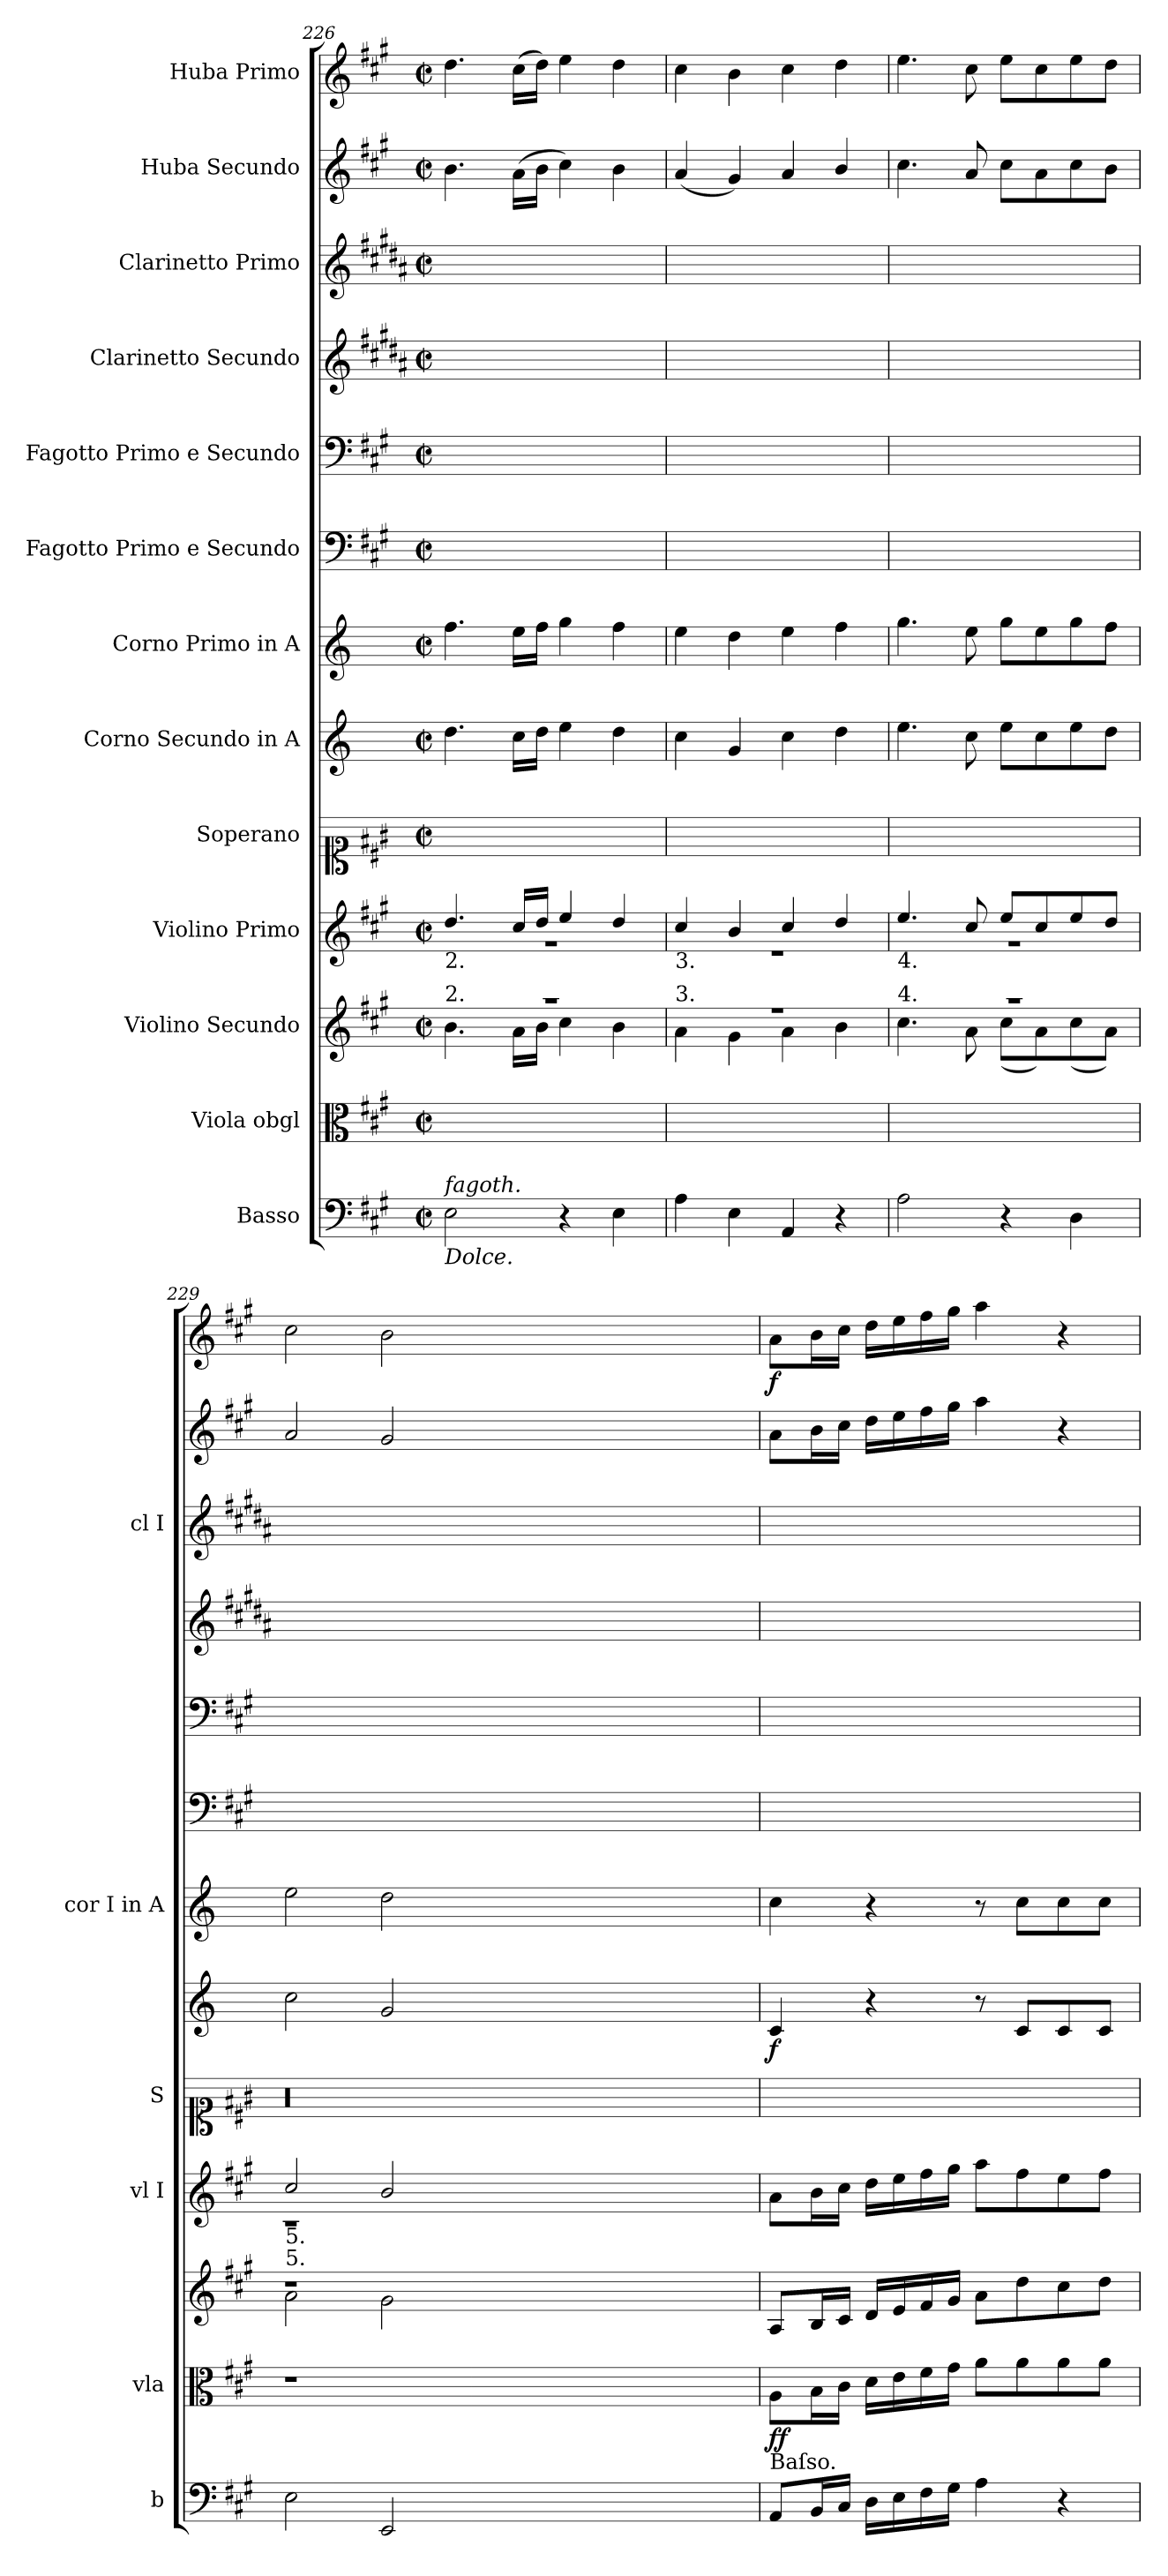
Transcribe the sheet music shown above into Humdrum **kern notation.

**kern	**dynam	**kern	**dynam	**kern	**dynam	**kern	**dynam	**kern	**kern	**dynam	**kern	**dynam	**kern	**kern	**kern	**kern	**kern	**dynam	**kern	**dynam
*part13	*part13	*part12	*part12	*part11	*part11	*part10	*part10	*part9	*part8	*part8	*part7	*part7	*part6	*part5	*part4	*part3	*part2	*part2	*part1	*part1
*staff13	*staff13	*staff12	*staff12	*staff11	*staff11	*staff10	*staff10	*staff9	*staff8	*staff8	*staff7	*staff7	*staff6	*staff5	*staff4	*staff3	*staff2	*staff2	*staff1	*staff1
*I"Basso	*	*I"Viola obgl	*	*I"Violino Secundo	*	*I"Violino Primo	*	*I"Soperano	*I"Corno Secundo in A	*	*I"Corno Primo in A	*	*I"Fagotto Primo e Secundo	*I"Fagotto Primo e Secundo	*I"Clarinetto Secundo	*I"Clarinetto Primo	*I"Huba Secundo	*	*I"Huba Primo	*
*I'b	*	*I'vla	*	*	*	*I'vl I	*	*I'S	*	*	*I'cor I in A	*	*	*	*	*I'cl I	*	*	*	*
*clefF4	*	*clefC3	*	*clefG2	*	*clefG2	*	*clefC1	*clefG2	*	*clefG2	*	*clefF4	*clefF4	*clefG2	*clefG2	*clefG2	*	*clefG2	*
*	*	*	*	*	*	*	*	*	*ITrd2c3	*	*ITrd2c3	*	*	*	*ITrd1c2	*ITrd1c2	*	*	*	*
*k[f#c#g#]	*	*k[f#c#g#]	*	*k[f#c#g#]	*	*k[f#c#g#]	*	*k[f#c#g#]	*k[f#c#g#]	*	*k[f#c#g#]	*	*k[f#c#g#]	*k[f#c#g#]	*k[f#c#g#]	*k[f#c#g#]	*k[f#c#g#]	*	*k[f#c#g#]	*
*A:	*	*A:	*	*A:	*	*A:	*	*A:	*A:	*	*A:	*	*A:	*A:	*A:	*A:	*A:	*	*A:	*
*M2/2	*	*M2/2	*	*M2/2	*	*M2/2	*	*M2/2	*M2/2	*	*M2/2	*	*M2/2	*M2/2	*M2/2	*M2/2	*M2/2	*	*M2/2	*
*met(c|)	*	*met(c|)	*	*met(c|)	*	*met(c|)	*	*met(c|)	*met(c|)	*	*met(c|)	*	*met(c|)	*met(c|)	*met(c|)	*met(c|)	*met(c|)	*	*met(c|)	*
=226	=226	=226	=226	=226	=226	=226	=226	=226	=226	=226	=226	=226	=226	=226	=226	=226	=226	=226	=226	=226
*	*	*	*	*^	*	*^	*	*	*	*	*	*	*	*	*	*	*	*	*	*
!	!	!	!	!	!	!	!LO:TX:b:t=2.	!	!	!	!	!	!	!	!	!	!	!	!	!	!	!
!	!	!	!	!LO:TX:a:t=2.	!	!	!	!	!	!	!	!	!	!	!	!	!	!	!	!	!	!
!LO:TX:b:i:t=Dolce.	!	!	!	!	!	!	!	!	!	!	!	!	!	!	!	!	!	!	!	!	!	!
!LO:TX:a:i:t=fagoth.	!	!	!	!	!	!	!	!	!	!	!	!	!	!	!	!	!	!	!	!	!	!
2E\	.	1ryy	.	1r	4.b!\	.	4.dd!/	1r	.	1ryy	4.b\	.	4.dd\	.	2E\yy	2E\yy	1ryy	1ryy	4.b\	.	4.dd\	.
.	.	.	.	.	16a!\LL	.	16cc#!/LL	.	.	.	16a\LL	.	16cc#\LL	.	.	.	.	.	(16a\LL	.	(16cc#\LL	.
.	.	.	.	.	16b!\JJ	.	16dd!/JJ	.	.	.	16b\JJ	.	16dd\JJ	.	.	.	.	.	16b\JJ	.	16dd\JJ)	.
4r	.	.	.	.	4cc#!\	.	4ee!/	.	.	.	4cc#\	.	4ee\	.	4ryy	4ryy	.	.	4cc#\)	.	4ee\	.
4E\	.	.	.	.	4b!\	.	4dd!/	.	.	.	4b\	.	4dd\	.	4E\yy	4E\yy	.	.	4b\	.	4dd\	.
=227	=227	=227	=227	=227	=227	=227	=227	=227	=227	=227	=227	=227	=227	=227	=227	=227	=227	=227	=227	=227	=227	=227
!	!	!	!	!	!	!	!LO:TX:b:t=3.	!	!	!	!	!	!	!	!	!	!	!	!	!	!	!
!	!	!	!	!LO:TX:a:t=3.	!	!	!	!	!	!	!	!	!	!	!	!	!	!	!	!	!	!
4A\	.	1ryy	.	1r	4a!\	.	4cc#!/	1r	.	1ryy	4a\	.	4cc#\	.	4A\yy	4A\yy	1ryy	1ryy	(4a/	.	4cc#\	.
4E\	.	.	.	.	4g#!\	.	4b!/	.	.	.	4e/	.	4b\	.	4E\yy	4E\yy	.	.	4g#/)	.	4b\	.
4AA/	.	.	.	.	4a!\	.	4cc#!/	.	.	.	4a\	.	4cc#\	.	4AA/yy	4AA/yy	.	.	4a/	.	4cc#\	.
4r	.	.	.	.	4b!\	.	4dd!/	.	.	.	4b\	.	4dd\	.	4ryy	4ryy	.	.	4b/	.	4dd\	.
=228	=228	=228	=228	=228	=228	=228	=228	=228	=228	=228	=228	=228	=228	=228	=228	=228	=228	=228	=228	=228	=228	=228
!	!	!	!	!	!	!	!LO:TX:b:t=4.	!	!	!	!	!	!	!	!	!	!	!	!	!	!	!
!	!	!	!	!LO:TX:a:t=4.	!	!	!	!	!	!	!	!	!	!	!	!	!	!	!	!	!	!
2A\	.	1ryy	.	1r	4.cc#!\	.	4.ee!/	1r	.	1ryy	4.cc#\	.	4.ee\	.	2A\yy	2A\yy	1ryy	1ryy	4.cc#\	.	4.ee\	.
.	.	.	.	.	8a!\	.	8cc#!/	.	.	.	8a\	.	8cc#\	.	.	.	.	.	8a/	.	8cc#\	.
4r	.	.	.	.	(>8cc#!\L	.	8ee!/L	.	.	.	8cc#\L	.	8ee\L	.	4ryy	4ryy	.	.	8cc#\L	.	8ee\L	.
.	.	.	.	.	8a!\)	.	8cc#!/	.	.	.	8a\	.	8cc#\	.	.	.	.	.	8a\	.	8cc#\	.
4D\	.	.	.	.	(>8cc#!\	.	8ee!/	.	.	.	8cc#\	.	8ee\	.	4D\yy	4D\yy	.	.	8cc#\	.	8ee\	.
.	.	.	.	.	8a!\J)	.	8dd!/J	.	.	.	8b\J	.	8dd\J	.	.	.	.	.	8b\J	.	8dd\J	.
=229	=229	=229	=229	=229	=229	=229	=229	=229	=229	=229	=229	=229	=229	=229	=229	=229	=229	=229	=229	=229	=229	=229
!	!	!	!	!	!	!	!LO:TX:b:t=5.	!	!	!	!	!	!	!	!	!	!	!	!	!	!	!
!	!	!	!	!LO:TX:a:t=5.	!	!	!	!	!	!	!	!	!	!	!	!	!	!	!	!	!	!
2E\	.	1r	.	1r	2a!\	.	2cc#!/	1r	.	00r	2a\	.	2cc#\	.	2E\yy	2E\yy	1ryy	1ryy	2a/	.	2cc#\	.
2EE/	.	.	.	.	2g#!\	.	2b!/	.	.	.	2e/	.	2b\	.	2EE/yy	2EE/yy	.	.	2g#/	.	2b\	.
0.ryy	.	0.ryy	.	0.ryy	0.ryy	.	0.ryy	0.ryy	.	.	0.ryy	.	0.ryy	.	0.ryy	0.ryy	0.ryy	0.ryy	0.ryy	.	0.ryy	.
=230	=230	=230	=230	=230	=230	=230	=230	=230	=230	=230	=230	=230	=230	=230	=230	=230	=230	=230	=230	=230	=230	=230
!LO:TX:a:t=Baſso.	!	!	!	!	!	!	!	!	!	!	!	!	!	!	!	!	!	!	!	!	!	!
!	!LO:DY:b	!	!LO:DY:b	!	!	!LO:DY:b	!	!	!LO:DY:b	!	!	!	!	!LO:DY:b	!	!	!	!	!	!LO:DY:b	!	!
*	*	*	*	*v	*v	*	*	*	*	*	*	*	*	*	*	*	*	*	*	*	*	*
*	*	*	*	*	*	*v	*v	*	*	*	*	*	*	*	*	*	*	*	*	*	*
8AA/L	fort.	8A\L	ff.	8A/L	for&colon;	8a\L	for	1ryy	4A/	f	4a\	for	8AA/Lyy	8AA/Lyy	1ryy	1ryy	8a\L	forto	8a\L	f
16BB/L	.	16B\L	.	16B/L	.	16b\L	.	.	.	.	.	.	16BB/Lyy	16BB/Lyy	.	.	16b\L	.	16b\L	.
16C#/JJ	.	16c#\JJ	.	16c#/JJ	.	16cc#\JJ	.	.	.	.	.	.	16C#/JJyy	16C#/JJyy	.	.	16cc#\JJ	.	16cc#\JJ	.
16D\LL	.	16d\LL	.	16d/LL	.	16dd\LL	.	.	4r	.	4r	.	16D\LLyy	16D\LLyy	.	.	16dd\LL	.	16dd\LL	.
16E\	.	16e\	.	16e/	.	16ee\	.	.	.	.	.	.	16E\yy	16E\yy	.	.	16ee\	.	16ee\	.
16F#\	.	16f#\	.	16f#/	.	16ff#\	.	.	.	.	.	.	16F#\yy	16F#\yy	.	.	16ff#\	.	16ff#\	.
16G#\JJ	.	16g#\JJ	.	16g#/JJ	.	16gg#\JJ	.	.	.	.	.	.	16G#\JJyy	16G#\JJyy	.	.	16gg#\JJ	.	16gg#\JJ	.
4A\	.	8a\L	.	8a\L	.	8aa\L	.	.	8r	.	8r	.	4A\yy	4A\yy	.	.	4aa\	.	4aa\	.
.	.	8a\	.	8dd\	.	8ff#\	.	.	8A/L	.	8a\L	.	.	.	.	.	.	.	.	.
4r	.	8a\	.	8cc#\	.	8ee\	.	.	8A/	.	8a\	.	4ryy	4ryy	.	.	4r	.	4r	.
.	.	8a\J	.	8dd\J	.	8ff#\J	.	.	8A/J	.	8a\J	.	.	.	.	.	.	.	.	.
=	=	=	=	=	=	=	=	=	=	=	=	=	=	=	=	=	=	=	=	=
*-	*-	*-	*-	*-	*-	*-	*-	*-	*-	*-	*-	*-	*-	*-	*-	*-	*-	*-	*-	*-
